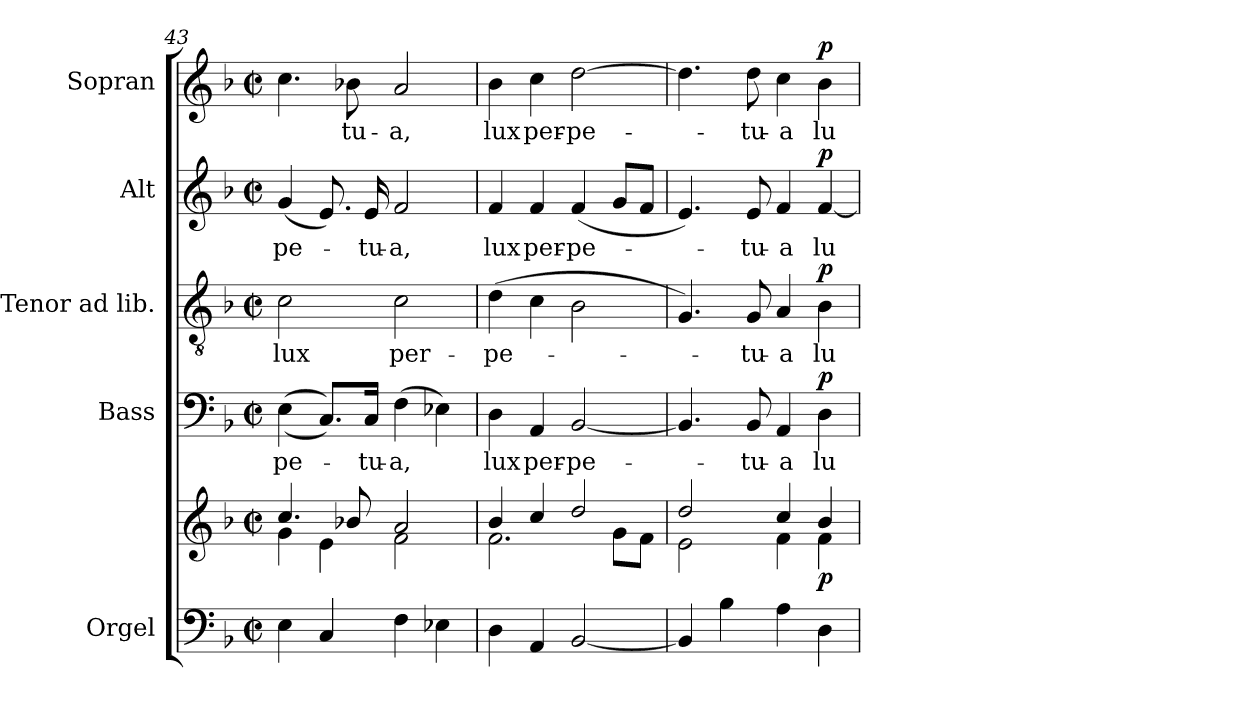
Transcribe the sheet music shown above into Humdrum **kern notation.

**kern	**kern	**dynam	**kern	**text	**dynam	**kern	**text	**dynam	**kern	**text	**dynam	**kern	**text	**dynam
*part5	*part5	*part5	*part4	*part4	*part4	*part3	*part3	*part3	*part2	*part2	*part2	*part1	*part1	*part1
*staff6	*staff5	*staff5/6	*staff4	*staff4	*staff4	*staff3	*staff3	*staff3	*staff2	*staff2	*staff2	*staff1	*staff1	*staff1
*I"Orgel	*	*	*I"Bass	*	*	*I"Tenor ad lib.	*	*	*I"Alt	*	*	*I"Sopran	*	*
*I'Org.	*	*	*I'B	*	*	*I'T	*	*	*I'A	*	*	*I'S	*	*
*clefF4	*clefG2	*	*clefF4	*	*	*clefGv2	*	*	*clefG2	*	*	*clefG2	*	*
*k[b-]	*k[b-]	*	*k[b-]	*	*	*k[b-]	*	*	*k[b-]	*	*	*k[b-]	*	*
*F:	*F:	*	*F:	*	*	*F:	*	*	*F:	*	*	*F:	*	*
*M2/2	*M2/2	*	*M2/2	*	*	*M2/2	*	*	*M2/2	*	*	*M2/2	*	*
*met(c|)	*met(c|)	*	*met(c|)	*	*	*met(c|)	*	*	*met(c|)	*	*	*met(c|)	*	*
=43	=43	=43	=43	=43	=43	=43	=43	=43	=43	=43	=43	=43	=43	=43
*	*^	*	*	*	*	*	*	*	*	*	*	*	*	*
!	!	!	!	!	!LO:LY:b	!	!	!LO:LY:b	!	!	!LO:LY:b	!	!	!	!
4E\	4.cc/	4g\	.	(>(>4E\	-pe-	.	2c\	lux	.	(<4g/	-pe-	.	4.cc\	.	.
4C/	.	4e\	.	8.C/L))	.	.	.	.	.	8.e/)	.	.	.	.	.
!	!	!	!	!	!	!	!	!	!	!	!	!	!	!LO:LY:b	!
.	8b-X/	.	.	.	.	.	.	.	.	.	.	.	8b-X\	-tu-	.
!	!	!	!	!	!LO:LY:b	!	!	!	!	!	!LO:LY:b	!	!	!	!
.	.	.	.	16C/Jk	-tu-	.	.	.	.	16e/	-tu-	.	.	.	.
!	!	!	!	!	!LO:LY:b	!	!	!LO:LY:b	!	!	!LO:LY:b	!	!	!LO:LY:b	!
4F\	2a/	2f\	.	(>4F\	-a,	.	2c\	per-	.	2f/	-a,	.	2a/	-a,	.
4E-X\	.	.	.	4E-X\)	.	.	.	.	.	.	.	.	.	.	.
=44	=44	=44	=44	=44	=44	=44	=44	=44	=44	=44	=44	=44	=44	=44	=44
!	!	!	!	!	!LO:LY:b	!	!	!LO:LY:b	!	!	!LO:LY:b	!	!	!LO:LY:b	!
4D\	4b-/	2.f\	.	4D\	lux	.	(>4d\	-pe-	.	4f/	lux	.	4b-\	lux	.
!	!	!	!	!	!LO:LY:b	!	!	!	!	!	!LO:LY:b	!	!	!LO:LY:b	!
4AA/	4cc/	.	.	4AA/	per-	.	4c\	.	.	4f/	per-	.	4cc\	per-	.
!	!	!	!	!	!LO:LY:b	!	!	!	!	!	!LO:LY:b	!	!	!LO:LY:b	!
[2BB-/	2dd/	.	.	[2BB-/	-pe-	.	2B-\	.	.	(<4f/	-pe-	.	[2dd\	-pe-	.
.	.	8g\L	.	.	.	.	.	.	.	8g/L	.	.	.	.	.
.	.	8f\J	.	.	.	.	.	.	.	8f/J	.	.	.	.	.
!!LO:LB:g=z
=45	=45	=45	=45	=45	=45	=45	=45	=45	=45	=45	=45	=45	=45	=45	=45
4BB-/]	2dd/	2e\	.	4.BB-/]	.	.	4.G/)	.	.	4.e/)	.	.	4.dd\]	.	.
4B-\	.	.	.	.	.	.	.	.	.	.	.	.	.	.	.
!	!	!	!	!	!LO:LY:b	!	!	!LO:LY:b	!	!	!LO:LY:b	!	!	!LO:LY:b	!
.	.	.	.	8BB-/	-tu-	.	8G/	-tu-	.	8e/	-tu-	.	8dd\	-tu-	.
!	!	!	!	!	!LO:LY:b	!	!	!LO:LY:b	!	!	!LO:LY:b	!	!	!LO:LY:b	!
4A\	4cc/	4f\	.	4AA/	-a	.	4A/	-a	.	4f/	-a	.	4cc\	-a	.
!	!	!	!LO:DY:b	!	!LO:LY:b	!LO:DY:a	!	!LO:LY:b	!LO:DY:a	!	!LO:LY:b	!LO:DY:a	!	!LO:LY:b	!LO:DY:a
4D\	4b-/	4f\	p	4D\	lu-	p	4B-\	lu-	p	[4f/	lu-	p	4b-\	lu-	p
*	*v	*v	*	*	*	*	*	*	*	*	*	*	*	*	*
=	=	=	=	=	=	=	=	=	=	=	=	=	=	=
*-	*-	*-	*-	*-	*-	*-	*-	*-	*-	*-	*-	*-	*-	*-
